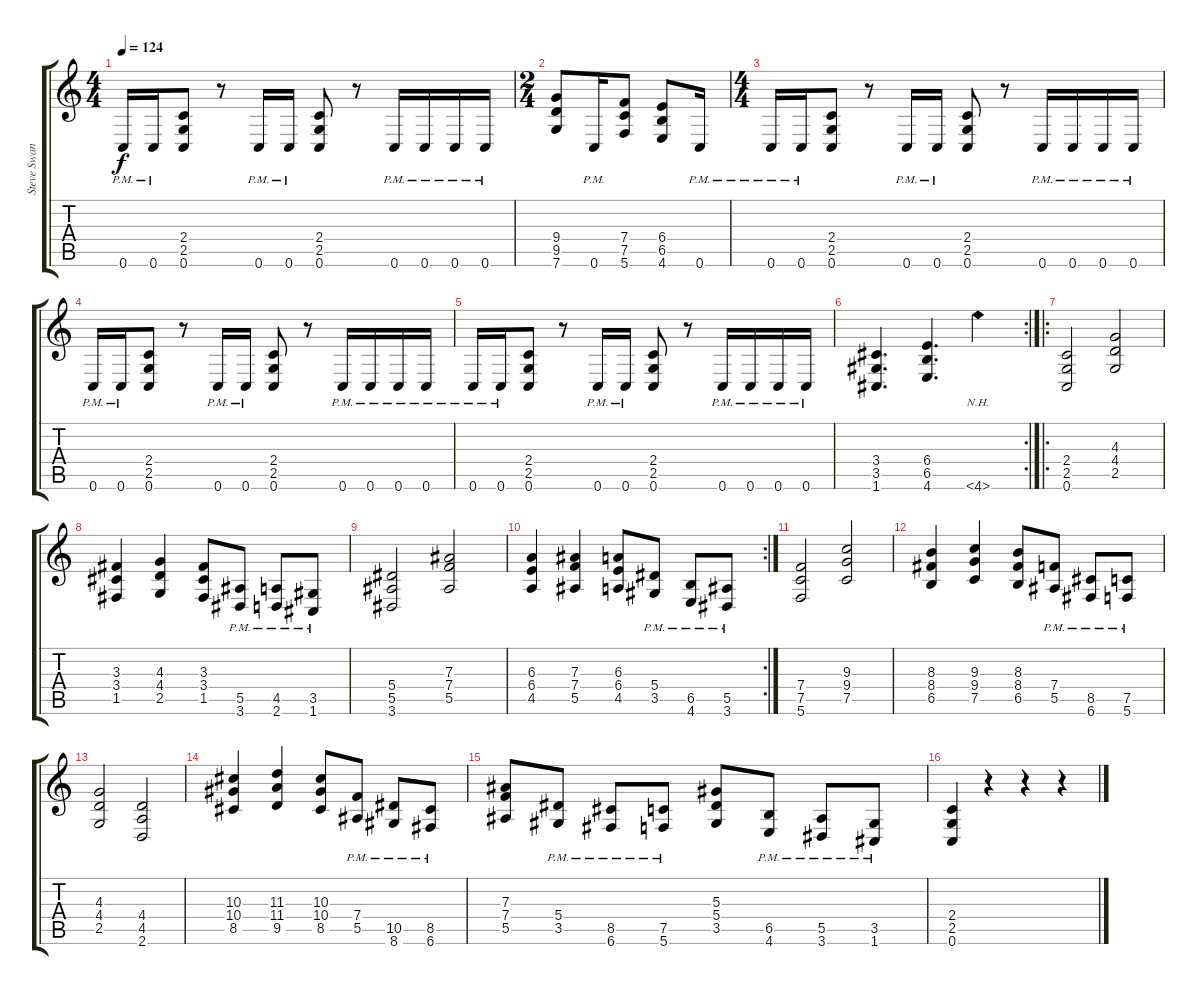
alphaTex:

\track ("Steve Swanson" "Steve Swan") {instrument distortionguitar}
\staff {score tabs}
\tuning (C4 G3 Eb3 Bb2 F2 C2) {hide}
\ts (4 4)
\tempo 124
\clef g2
\ks c
0.6{pm}.16{dy f} 0.6{pm}.16 (2.4 2.5 0.6).8 r.8 0.6{pm}.16 0.6{pm}.16 (2.4 2.5 0.6).8 r.8 0.6{pm}.16 0.6{pm}.16 0.6{pm}.16 0.6{pm}.16 |
\ts (2 4)
(9.4 9.5 7.6).8 0.6{pm}.16 (7.4 7.5 5.6).8 (6.4 6.5 4.6).8 0.6{pm}.16 |
\ts (4 4)
0.6{pm}.16 0.6{pm}.16 (2.4 2.5 0.6).8 r.8 0.6{pm}.16 0.6{pm}.16 (2.4 2.5 0.6).8 r.8 0.6{pm}.16 0.6{pm}.16 0.6{pm}.16 0.6{pm}.16 |
0.6{pm}.16 0.6{pm}.16 (2.4 2.5 0.6).8 r.8 0.6{pm}.16 0.6{pm}.16 (2.4 2.5 0.6).8 r.8 0.6{pm}.16 0.6{pm}.16 0.6{pm}.16 0.6{pm}.16 |
0.6{pm}.16 0.6{pm}.16 (2.4 2.5 0.6).8 r.8 0.6{pm}.16 0.6{pm}.16 (2.4 2.5 0.6).8 r.8 0.6{pm}.16 0.6{pm}.16 0.6{pm}.16 0.6{pm}.16 |
\rc 2
(3.4 3.5 1.6).4{d} (6.4 6.5 4.6).4{d} 4.6{nh}.4 |
\ro
(2.4 2.5 0.6).2 (4.3 4.4 2.5).2 |
(3.3 3.4 1.5).4 (4.3 4.4 2.5).4 (3.3 3.4 1.5).8 (5.5{pm} 3.6{pm}).8 (4.5{pm} 2.6{pm}).8 (3.5{pm} 1.6{pm}).8 |
(5.4 5.5 3.6).2 (7.3 7.4 5.5).2 |
\rc 2
(6.3 6.4 4.5).4 (7.3 7.4 5.5).4 (6.3 6.4 4.5).8 (5.4{pm} 3.5{pm}).8 (6.5{pm} 4.6{pm}).8 (5.5{pm} 3.6{pm}).8 |
(7.4 7.5 5.6).2 (9.3 9.4 7.5).2 |
(8.3 8.4 6.5).4 (9.3 9.4 7.5).4 (8.3 8.4 6.5).8 (7.4{pm} 5.5{pm}).8 (8.5{pm} 6.6{pm}).8 (7.5{pm} 5.6{pm}).8 |
(4.3 4.4 2.5).2 (4.4 4.5 2.6).2 |
(10.3 10.4 8.5).4 (11.3 11.4 9.5).4 (10.3 10.4 8.5).8 (7.4{pm} 5.5{pm}).8 (10.5{pm} 8.6{pm}).8 (8.5{pm} 6.6{pm}).8 |
(7.3 7.4 5.5).8 (5.4{pm} 3.5{pm}).8 (8.5{pm} 6.6{pm}).8 (7.5{pm} 5.6{pm}).8 (5.3 5.4 3.5).8 (6.5{pm} 4.6{pm}).8 (5.5{pm} 3.6{pm}).8 (3.5{pm} 1.6{pm}).8 |
(2.4 2.5 0.6).4 r.4 r.4 r.4
